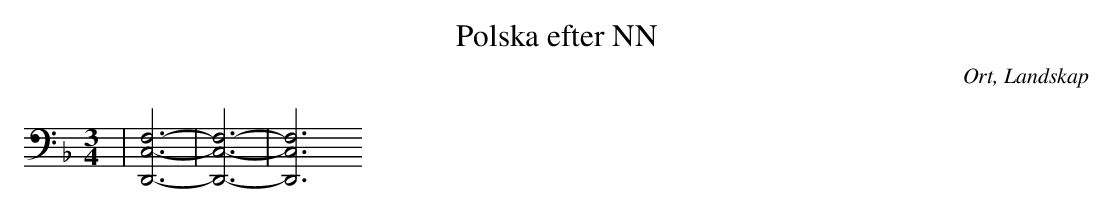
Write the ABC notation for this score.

X:1
T:Polska efter NN
O:Ort, Landskap
M:3/4
L:1/8
K:Dm
| [D,,6F,6C,6]- |[D,,6F,6C,6]- |[D,,6F,6C,6]
